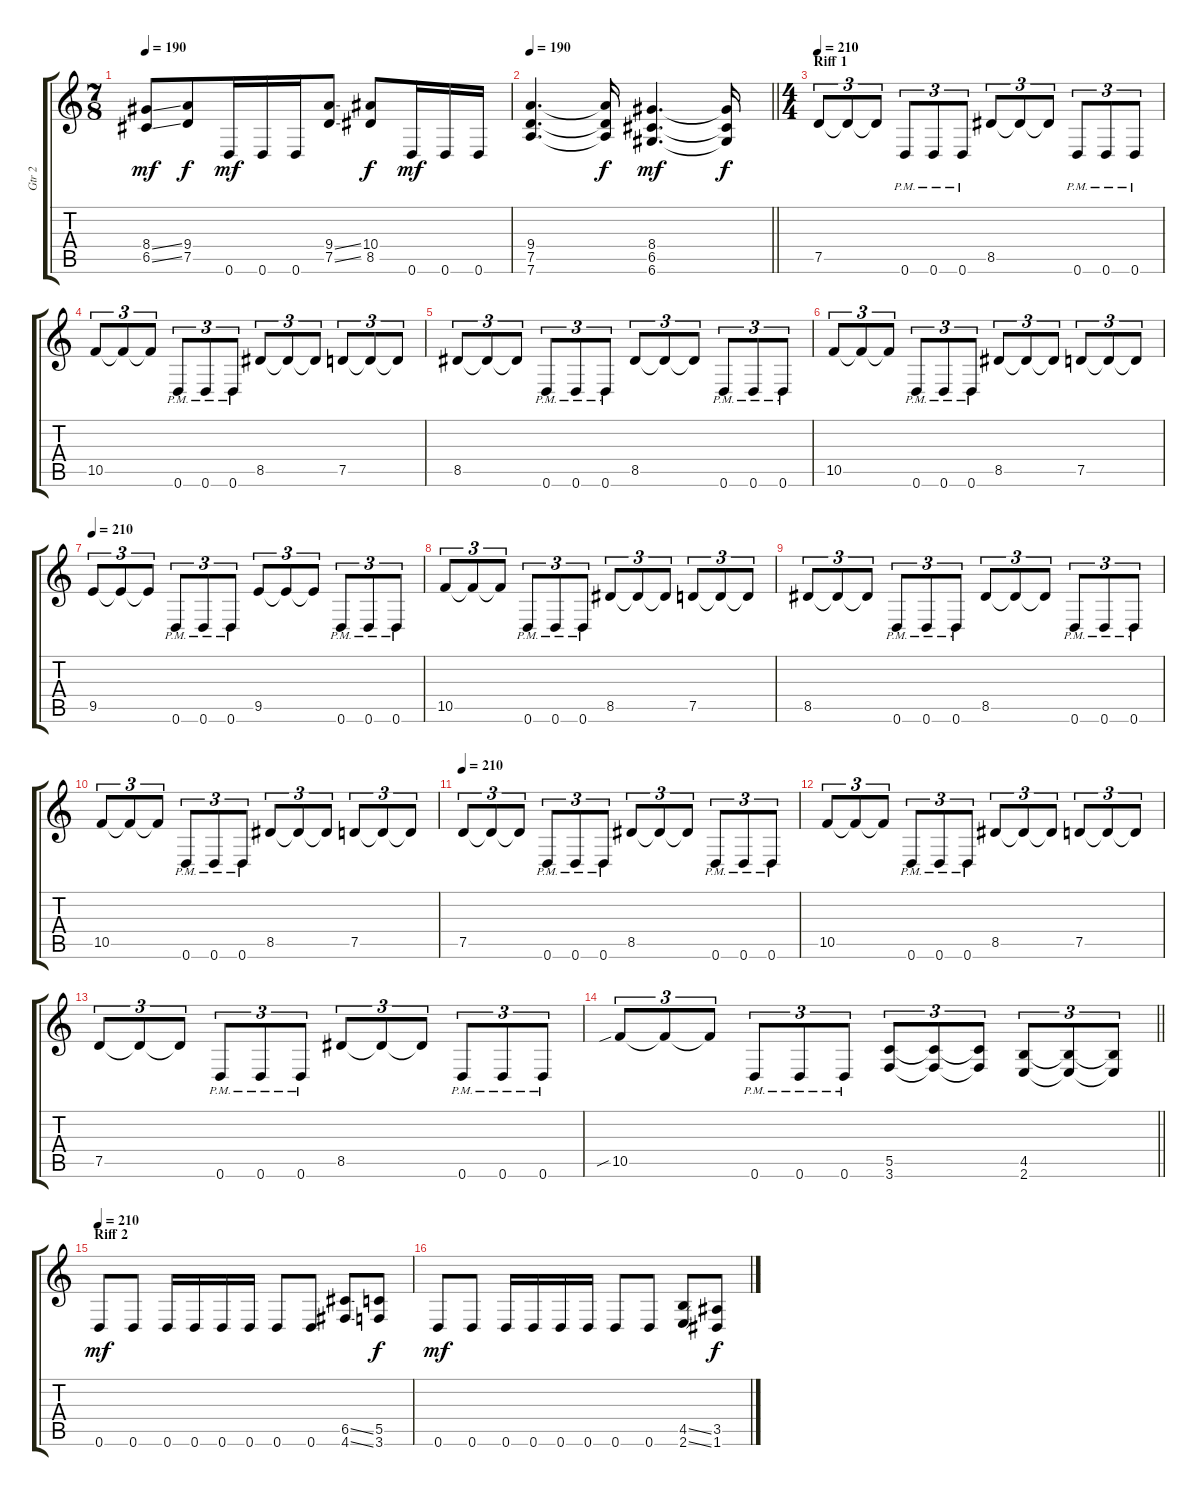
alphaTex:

\track ("Gtr 2" "Gtr 2") {instrument distortionguitar}
\staff {score tabs}
\tuning (D4 A3 F3 C3 G2 D2) {hide}
\ts (7 8)
\tempo 190
\clef g2
\ks c
(8.4{ss} 6.5{ss}).8{dy mf} (9.4 7.5).8{dy f} 0.6.16{dy mf} 0.6.16 0.6.16 (9.4{ss} 7.5{ss}).8 (10.4 8.5).8{dy f} 0.6.16{dy mf} 0.6.16 0.6.16 |
\tempo 190
\barLineRight lightlight
(9.4 7.5 7.6).4{d} (9.4{t} 7.5{t} 7.6{t}).16{dy f} (8.4 6.5 6.6).4{d dy mf} (8.4{t} 6.5{t} 6.6{t}).16{dy f} |
\ts (4 4)
\section ("" "Riff 1")
\tempo 210
7.5.8{tu (3 2)} 7.5{t}.8{tu (3 2)} 7.5{t}.8{tu (3 2)} 0.6{pm}.8{tu (3 2)} 0.6{pm}.8{tu (3 2)} 0.6{pm}.8{tu (3 2)} 8.5.8{tu (3 2)} 8.5{t}.8{tu (3 2)} 8.5{t}.8{tu (3 2)} 0.6{pm}.8{tu (3 2)} 0.6{pm}.8{tu (3 2)} 0.6{pm}.8{tu (3 2)} |
10.5.8{tu (3 2)} 10.5{t}.8{tu (3 2)} 10.5{t}.8{tu (3 2)} 0.6{pm}.8{tu (3 2)} 0.6{pm}.8{tu (3 2)} 0.6{pm}.8{tu (3 2)} 8.5.8{tu (3 2)} 8.5{t}.8{tu (3 2)} 8.5{t}.8{tu (3 2)} 7.5.8{tu (3 2)} 7.5{t}.8{tu (3 2)} 7.5{t}.8{tu (3 2)} |
8.5.8{tu (3 2)} 8.5{t}.8{tu (3 2)} 8.5{t}.8{tu (3 2)} 0.6{pm}.8{tu (3 2)} 0.6{pm}.8{tu (3 2)} 0.6{pm}.8{tu (3 2)} 8.5.8{tu (3 2)} 8.5{t}.8{tu (3 2)} 8.5{t}.8{tu (3 2)} 0.6{pm}.8{tu (3 2)} 0.6{pm}.8{tu (3 2)} 0.6{pm}.8{tu (3 2)} |
10.5.8{tu (3 2)} 10.5{t}.8{tu (3 2)} 10.5{t}.8{tu (3 2)} 0.6{pm}.8{tu (3 2)} 0.6{pm}.8{tu (3 2)} 0.6{pm}.8{tu (3 2)} 8.5.8{tu (3 2)} 8.5{t}.8{tu (3 2)} 8.5{t}.8{tu (3 2)} 7.5.8{tu (3 2)} 7.5{t}.8{tu (3 2)} 7.5{t}.8{tu (3 2)} |
\tempo 210
9.5.8{tu (3 2)} 9.5{t}.8{tu (3 2)} 9.5{t}.8{tu (3 2)} 0.6{pm}.8{tu (3 2)} 0.6{pm}.8{tu (3 2)} 0.6{pm}.8{tu (3 2)} 9.5.8{tu (3 2)} 9.5{t}.8{tu (3 2)} 9.5{t}.8{tu (3 2)} 0.6{pm}.8{tu (3 2)} 0.6{pm}.8{tu (3 2)} 0.6{pm}.8{tu (3 2)} |
10.5.8{tu (3 2)} 10.5{t}.8{tu (3 2)} 10.5{t}.8{tu (3 2)} 0.6{pm}.8{tu (3 2)} 0.6{pm}.8{tu (3 2)} 0.6{pm}.8{tu (3 2)} 8.5.8{tu (3 2)} 8.5{t}.8{tu (3 2)} 8.5{t}.8{tu (3 2)} 7.5.8{tu (3 2)} 7.5{t}.8{tu (3 2)} 7.5{t}.8{tu (3 2)} |
8.5.8{tu (3 2)} 8.5{t}.8{tu (3 2)} 8.5{t}.8{tu (3 2)} 0.6{pm}.8{tu (3 2)} 0.6{pm}.8{tu (3 2)} 0.6{pm}.8{tu (3 2)} 8.5.8{tu (3 2)} 8.5{t}.8{tu (3 2)} 8.5{t}.8{tu (3 2)} 0.6{pm}.8{tu (3 2)} 0.6{pm}.8{tu (3 2)} 0.6{pm}.8{tu (3 2)} |
10.5.8{tu (3 2)} 10.5{t}.8{tu (3 2)} 10.5{t}.8{tu (3 2)} 0.6{pm}.8{tu (3 2)} 0.6{pm}.8{tu (3 2)} 0.6{pm}.8{tu (3 2)} 8.5.8{tu (3 2)} 8.5{t}.8{tu (3 2)} 8.5{t}.8{tu (3 2)} 7.5.8{tu (3 2)} 7.5{t}.8{tu (3 2)} 7.5{t}.8{tu (3 2)} |
\tempo 210
7.5.8{tu (3 2)} 7.5{t}.8{tu (3 2)} 7.5{t}.8{tu (3 2)} 0.6{pm}.8{tu (3 2)} 0.6{pm}.8{tu (3 2)} 0.6{pm}.8{tu (3 2)} 8.5.8{tu (3 2)} 8.5{t}.8{tu (3 2)} 8.5{t}.8{tu (3 2)} 0.6{pm}.8{tu (3 2)} 0.6{pm}.8{tu (3 2)} 0.6{pm}.8{tu (3 2)} |
10.5.8{tu (3 2)} 10.5{t}.8{tu (3 2)} 10.5{t}.8{tu (3 2)} 0.6{pm}.8{tu (3 2)} 0.6{pm}.8{tu (3 2)} 0.6{pm}.8{tu (3 2)} 8.5.8{tu (3 2)} 8.5{t}.8{tu (3 2)} 8.5{t}.8{tu (3 2)} 7.5.8{tu (3 2)} 7.5{t}.8{tu (3 2)} 7.5{t}.8{tu (3 2)} |
7.5.8{tu (3 2)} 7.5{t}.8{tu (3 2)} 7.5{t}.8{tu (3 2)} 0.6{pm}.8{tu (3 2)} 0.6{pm}.8{tu (3 2)} 0.6{pm}.8{tu (3 2)} 8.5.8{tu (3 2)} 8.5{t}.8{tu (3 2)} 8.5{t}.8{tu (3 2)} 0.6{pm}.8{tu (3 2)} 0.6{pm}.8{tu (3 2)} 0.6{pm}.8{tu (3 2)} |
\barLineRight lightlight
10.5{sib}.8{tu (3 2)} 10.5{t}.8{tu (3 2)} 10.5{t}.8{tu (3 2)} 0.6{pm}.8{tu (3 2)} 0.6{pm}.8{tu (3 2)} 0.6{pm}.8{tu (3 2)} (5.5 3.6).8{tu (3 2)} (5.5{t} 3.6{t}).8{tu (3 2)} (5.5{t} 3.6{t}).8{tu (3 2)} (4.5 2.6).8{tu (3 2)} (4.5{t} 2.6{t}).8{tu (3 2)} (4.5{t} 2.6{t}).8{tu (3 2)} |
\section ("" "Riff 2")
\tempo 210
0.6.8{dy mf} 0.6.8 0.6.16 0.6.16 0.6.16 0.6.16 0.6.8 0.6.8 (6.5{ss} 4.6{ss}).8 (5.5 3.6).8{dy f} |
0.6.8{dy mf} 0.6.8 0.6.16 0.6.16 0.6.16 0.6.16 0.6.8 0.6.8 (4.5{ss} 2.6{ss}).8 (3.5 1.6).8{dy f}
